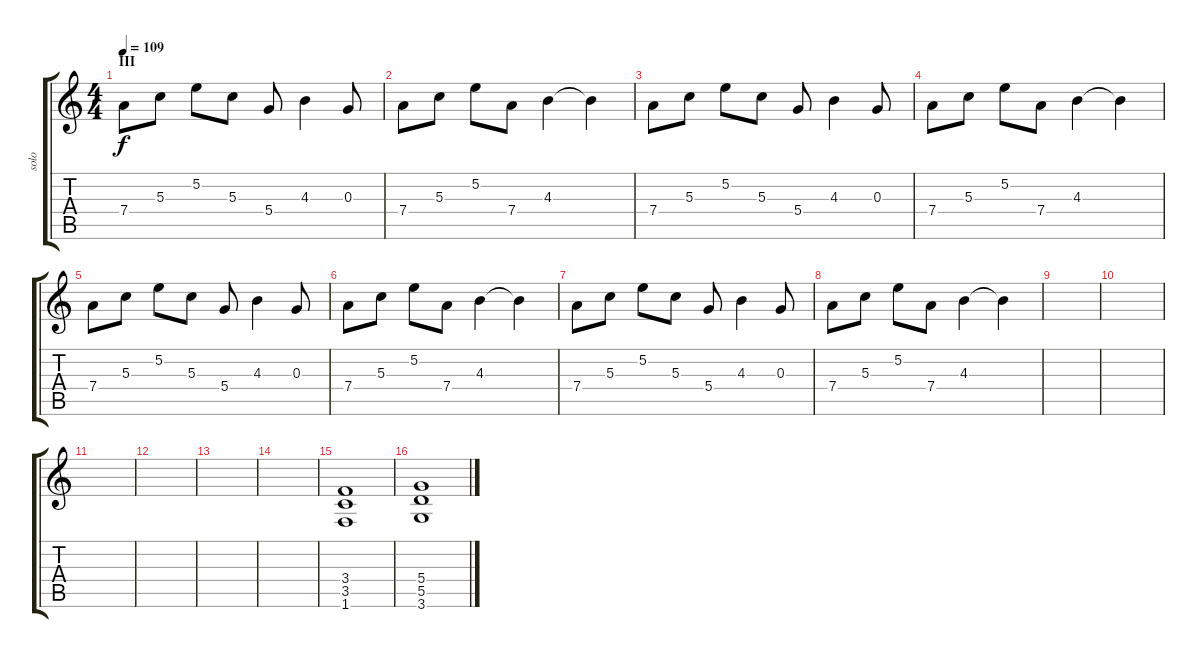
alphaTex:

\track ("solo" "solo") {instrument distortionguitar}
\staff {score tabs}
\tuning (E4 B3 G3 D3 A2 E2) {hide}
\ts (4 4)
\section ("" "III")
\tempo 109
\clef g2
\ks c
7.4.8{dy f} 5.3.8 5.2.8 5.3.8 5.4.8 4.3.4 0.3.8 |
7.4.8 5.3.8 5.2.8 7.4.8 4.3.4 4.3{t}.4 |
7.4.8 5.3.8 5.2.8 5.3.8 5.4.8 4.3.4 0.3.8 |
7.4.8 5.3.8 5.2.8 7.4.8 4.3.4 4.3{t}.4 |
7.4.8 5.3.8 5.2.8 5.3.8 5.4.8 4.3.4 0.3.8 |
7.4.8 5.3.8 5.2.8 7.4.8 4.3.4 4.3{t}.4 |
7.4.8 5.3.8 5.2.8 5.3.8 5.4.8 4.3.4 0.3.8 |
7.4.8 5.3.8 5.2.8 7.4.8 4.3.4 4.3{t}.4 |
|
|
|
|
|
|
(3.4 3.5 1.6).1 |
(5.4 5.5 3.6).1
